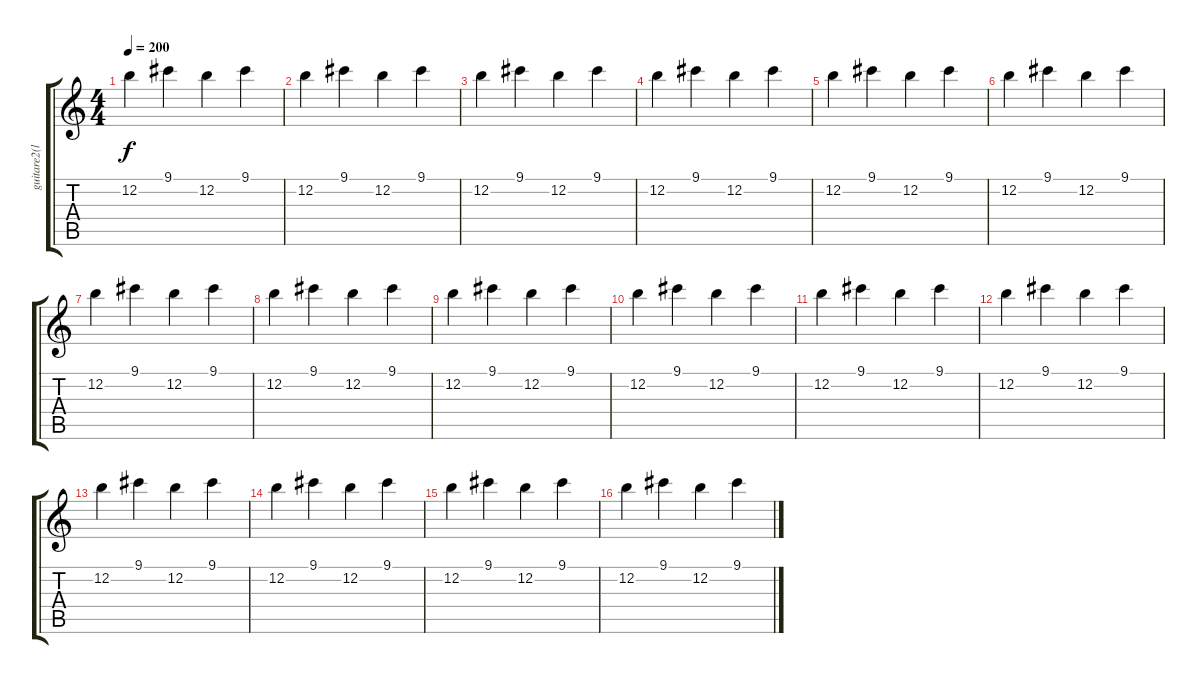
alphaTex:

\track ("guitare2(lars)" "guitare2(l") {instrument distortionguitar}
\staff {score tabs}
\tuning (E4 B3 G3 D3 A2 E2) {hide}
\ts (4 4)
\tempo 200
\clef g2
\ks c
12.2.4{dy f} 9.1.4 12.2.4 9.1.4 |
12.2.4 9.1.4 12.2.4 9.1.4 |
12.2.4 9.1.4 12.2.4 9.1.4 |
12.2.4 9.1.4 12.2.4 9.1.4 |
12.2.4 9.1.4 12.2.4 9.1.4 |
12.2.4 9.1.4 12.2.4 9.1.4 |
12.2.4 9.1.4 12.2.4 9.1.4 |
12.2.4 9.1.4 12.2.4 9.1.4 |
12.2.4 9.1.4 12.2.4 9.1.4 |
12.2.4 9.1.4 12.2.4 9.1.4 |
12.2.4 9.1.4 12.2.4 9.1.4 |
12.2.4 9.1.4 12.2.4 9.1.4 |
12.2.4 9.1.4 12.2.4 9.1.4 |
12.2.4 9.1.4 12.2.4 9.1.4 |
12.2.4 9.1.4 12.2.4 9.1.4 |
12.2.4 9.1.4 12.2.4 9.1.4
